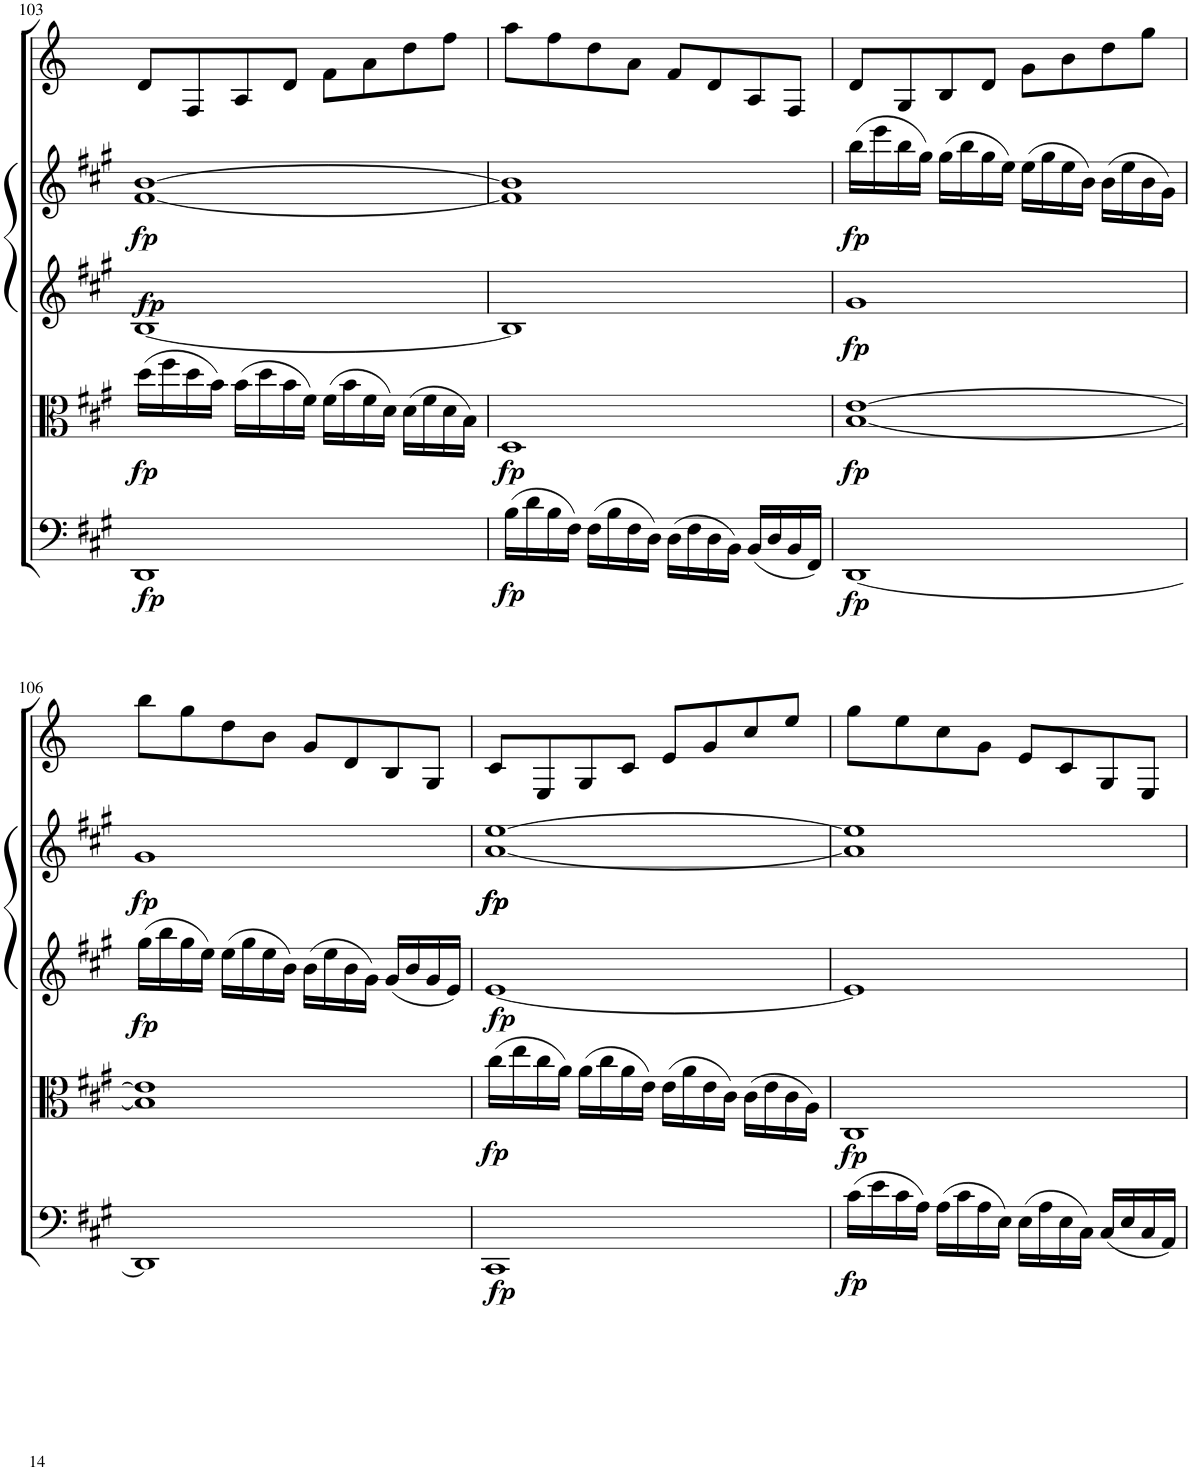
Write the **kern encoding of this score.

**kern	**dynam	**kern	**dynam	**kern	**dynam	**kern	**dynam	**kern
*part5	*part5	*part4	*part4	*part3	*part3	*part2	*part2	*part1
*staff5	*staff5	*staff4	*staff4	*staff3	*staff3	*staff2	*staff2	*staff1
*I"Violoncello	*	*I"Viola	*	*I"Violino II	*	*I"Violino I	*	*I"Clarinetto in La/A
*I'Vc	*	*I'Vla	*	*I'Vln	*	*I'Vln	*	*I'Cl
!!LO:PB:g=z
*clefF4	*	*clefC3	*	*clefG2	*	*clefG2	*	*clefG2
*	*	*	*	*	*	*	*	*Trd2c3
*k[f#c#g#]	*	*k[f#c#g#]	*	*k[f#c#g#]	*	*k[f#c#g#]	*	*k[]
*M4/4	*	*M4/4	*	*M4/4	*	*M4/4	*	*M4/4
*met(c)	*	*met(c)	*	*met(c)	*	*met(c)	*	*met(c)
=103	=103	=103	=103	=103	=103	=103	=103	=103
!	!LO:DY:b	!	!LO:DY:b	!	!LO:DY:a	!	!LO:DY:b	!
1DD	fp	(16dd\LL	fp	[1B	fp	[1f# [1b	fp	8d/L
.	.	16ff#\	.	.	.	.	.	.
.	.	16dd\	.	.	.	.	.	8F/
.	.	16b\JJ)	.	.	.	.	.	.
.	.	(16b\LL	.	.	.	.	.	8A/
.	.	16dd\	.	.	.	.	.	.
.	.	16b\	.	.	.	.	.	8d/J
.	.	16f#\JJ)	.	.	.	.	.	.
.	.	(16f#\LL	.	.	.	.	.	8f\L
.	.	16b\	.	.	.	.	.	.
.	.	16f#\	.	.	.	.	.	8a\
.	.	16d\JJ)	.	.	.	.	.	.
.	.	(16d\LL	.	.	.	.	.	8dd\
.	.	16f#\	.	.	.	.	.	.
.	.	16d\	.	.	.	.	.	8ff\J
.	.	16B\JJ)	.	.	.	.	.	.
=104	=104	=104	=104	=104	=104	=104	=104	=104
!	!LO:DY:b	!	!LO:DY:b	!	!	!	!	!
(16B\LL	fp	1D	fp	1B]	.	1f#] 1b]	.	8aa\L
16d\	.	.	.	.	.	.	.	.
16B\	.	.	.	.	.	.	.	8ff\
16F#\JJ)	.	.	.	.	.	.	.	.
(16F#\LL	.	.	.	.	.	.	.	8dd\
16B\	.	.	.	.	.	.	.	.
16F#\	.	.	.	.	.	.	.	8a\J
16D\JJ)	.	.	.	.	.	.	.	.
(16D\LL	.	.	.	.	.	.	.	8f/L
16F#\	.	.	.	.	.	.	.	.
16D\	.	.	.	.	.	.	.	8d/
16BB\JJ)	.	.	.	.	.	.	.	.
(16BB/LL	.	.	.	.	.	.	.	8A/
16D/	.	.	.	.	.	.	.	.
16BB/	.	.	.	.	.	.	.	8F/J
16FF#/JJ)	.	.	.	.	.	.	.	.
=105	=105	=105	=105	=105	=105	=105	=105	=105
!	!LO:DY:b	!	!LO:DY:b	!	!LO:DY:b	!	!LO:DY:b	!
[1DD	fp	[1B [1e	fp	1g#	fp	(16bb\LL	fp	8d/L
.	.	.	.	.	.	16eee\	.	.
.	.	.	.	.	.	16bb\	.	8G/
.	.	.	.	.	.	16gg#\JJ)	.	.
.	.	.	.	.	.	(16gg#\LL	.	8B/
.	.	.	.	.	.	16bb\	.	.
.	.	.	.	.	.	16gg#\	.	8d/J
.	.	.	.	.	.	16ee\JJ)	.	.
.	.	.	.	.	.	(16ee\LL	.	8g\L
.	.	.	.	.	.	16gg#\	.	.
.	.	.	.	.	.	16ee\	.	8b\
.	.	.	.	.	.	16b\JJ)	.	.
.	.	.	.	.	.	(16b\LL	.	8dd\
.	.	.	.	.	.	16ee\	.	.
.	.	.	.	.	.	16b\	.	8gg\J
.	.	.	.	.	.	16g#\JJ)	.	.
!!LO:LB:g=z
=106	=106	=106	=106	=106	=106	=106	=106	=106
!	!	!	!	!	!LO:DY:b	!	!LO:DY:b	!
1DD]	.	1B] 1e]	.	(16gg#\LL	fp	1g#	fp	8bb\L
.	.	.	.	16bb\	.	.	.	.
.	.	.	.	16gg#\	.	.	.	8gg\
.	.	.	.	16ee\JJ)	.	.	.	.
.	.	.	.	(16ee\LL	.	.	.	8dd\
.	.	.	.	16gg#\	.	.	.	.
.	.	.	.	16ee\	.	.	.	8b\J
.	.	.	.	16b\JJ)	.	.	.	.
.	.	.	.	(16b\LL	.	.	.	8g/L
.	.	.	.	16ee\	.	.	.	.
.	.	.	.	16b\	.	.	.	8d/
.	.	.	.	16g#\JJ)	.	.	.	.
.	.	.	.	(16g#/LL	.	.	.	8B/
.	.	.	.	16b/	.	.	.	.
.	.	.	.	16g#/	.	.	.	8G/J
.	.	.	.	16e/JJ)	.	.	.	.
=107	=107	=107	=107	=107	=107	=107	=107	=107
!	!LO:DY:b	!	!LO:DY:b	!	!LO:DY:b	!	!LO:DY:b	!
!	!	!	!	!	!	!	!LO:DY:n=1:b	!
1CC#	fp	(16cc#\LL	fp	[1e	fp	[1a [1ee	fp fp	8c/L
.	.	16ee\	.	.	.	.	.	.
.	.	16cc#\	.	.	.	.	.	8E/
.	.	16a\JJ)	.	.	.	.	.	.
.	.	(16a\LL	.	.	.	.	.	8G/
.	.	16cc#\	.	.	.	.	.	.
.	.	16a\	.	.	.	.	.	8c/J
.	.	16e\JJ)	.	.	.	.	.	.
.	.	(16e\LL	.	.	.	.	.	8e/L
.	.	16a\	.	.	.	.	.	.
.	.	16e\	.	.	.	.	.	8g/
.	.	16c#\JJ)	.	.	.	.	.	.
.	.	(16c#\LL	.	.	.	.	.	8cc/
.	.	16e\	.	.	.	.	.	.
.	.	16c#\	.	.	.	.	.	8ee/J
.	.	16A\JJ)	.	.	.	.	.	.
=108	=108	=108	=108	=108	=108	=108	=108	=108
!	!LO:DY:b	!	!LO:DY:b	!	!	!	!	!
(16c#\LL	fp	1C#	fp	1e]	.	1a] 1ee]	.	8gg\L
16e\	.	.	.	.	.	.	.	.
16c#\	.	.	.	.	.	.	.	8ee\
16A\JJ)	.	.	.	.	.	.	.	.
(16A\LL	.	.	.	.	.	.	.	8cc\
16c#\	.	.	.	.	.	.	.	.
16A\	.	.	.	.	.	.	.	8g\J
16E\JJ)	.	.	.	.	.	.	.	.
(16E\LL	.	.	.	.	.	.	.	8e/L
16A\	.	.	.	.	.	.	.	.
16E\	.	.	.	.	.	.	.	8c/
16C#\JJ)	.	.	.	.	.	.	.	.
(16C#/LL	.	.	.	.	.	.	.	8G/
16E/	.	.	.	.	.	.	.	.
16C#/	.	.	.	.	.	.	.	8E/J
16AA/JJ)	.	.	.	.	.	.	.	.
=	=	=	=	=	=	=	=	=
*-	*-	*-	*-	*-	*-	*-	*-	*-
